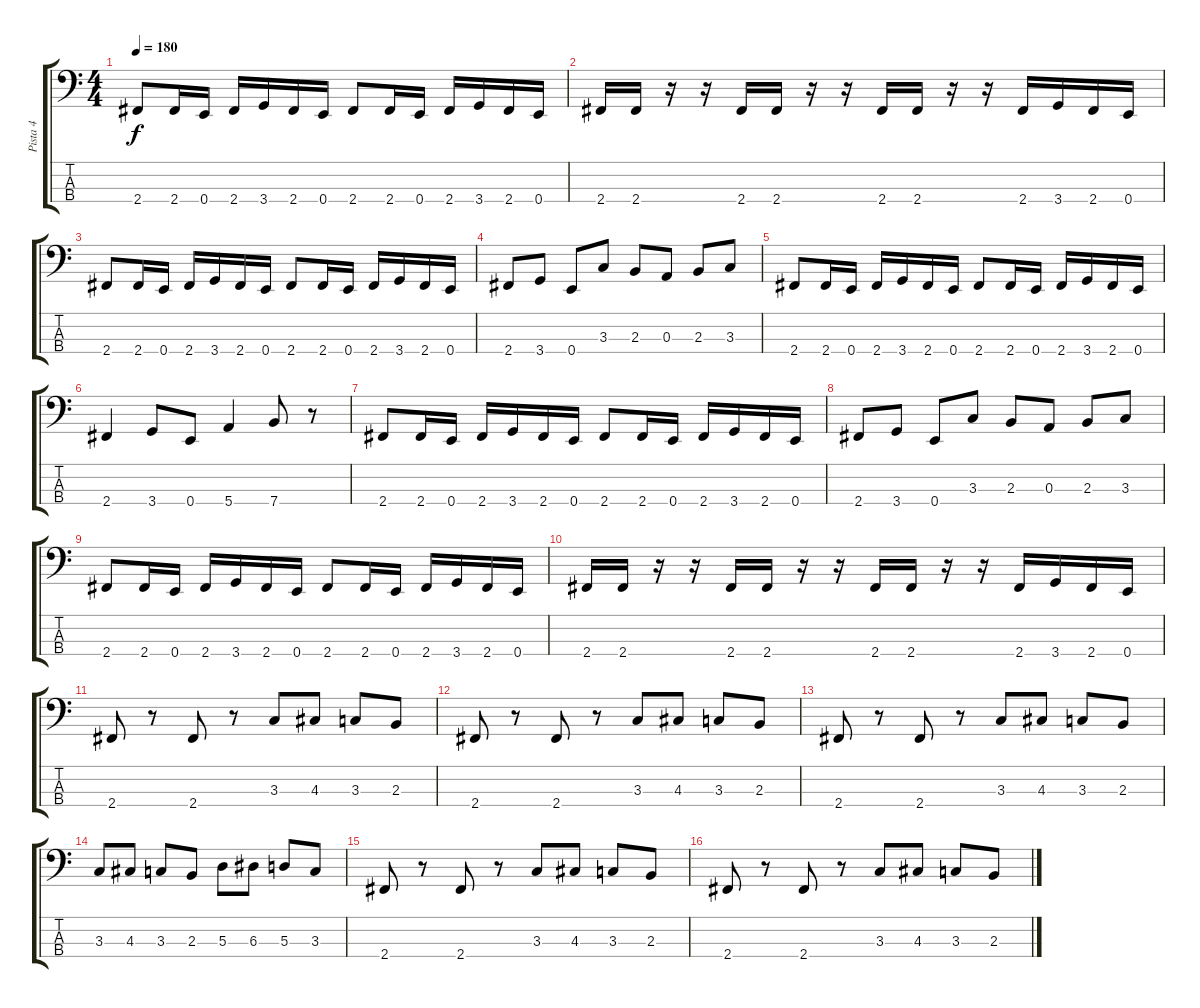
\track ("Pista 4" "Pista 4") {instrument electricbasspick}
\staff {score tabs}
\tuning (G2 D2 A1 E1) {hide}
\ts (4 4)
\tempo 180
\clef f4
\ks c
2.4.8{dy f} 2.4.16 0.4.16 2.4.16 3.4.16 2.4.16 0.4.16 2.4.8 2.4.16 0.4.16 2.4.16 3.4.16 2.4.16 0.4.16 |
2.4.16 2.4.16 r.16 r.16 2.4.16 2.4.16 r.16 r.16 2.4.16 2.4.16 r.16 r.16 2.4.16 3.4.16 2.4.16 0.4.16 |
2.4.8 2.4.16 0.4.16 2.4.16 3.4.16 2.4.16 0.4.16 2.4.8 2.4.16 0.4.16 2.4.16 3.4.16 2.4.16 0.4.16 |
2.4.8 3.4.8 0.4.8 3.3.8 2.3.8 0.3.8 2.3.8 3.3.8 |
2.4.8 2.4.16 0.4.16 2.4.16 3.4.16 2.4.16 0.4.16 2.4.8 2.4.16 0.4.16 2.4.16 3.4.16 2.4.16 0.4.16 |
2.4.4 3.4.8 0.4.8 5.4.4 7.4.8 r.8 |
2.4.8 2.4.16 0.4.16 2.4.16 3.4.16 2.4.16 0.4.16 2.4.8 2.4.16 0.4.16 2.4.16 3.4.16 2.4.16 0.4.16 |
2.4.8 3.4.8 0.4.8 3.3.8 2.3.8 0.3.8 2.3.8 3.3.8 |
2.4.8 2.4.16 0.4.16 2.4.16 3.4.16 2.4.16 0.4.16 2.4.8 2.4.16 0.4.16 2.4.16 3.4.16 2.4.16 0.4.16 |
2.4.16 2.4.16 r.16 r.16 2.4.16 2.4.16 r.16 r.16 2.4.16 2.4.16 r.16 r.16 2.4.16 3.4.16 2.4.16 0.4.16 |
2.4.8 r.8 2.4.8 r.8 3.3.8 4.3.8 3.3.8 2.3.8 |
2.4.8 r.8 2.4.8 r.8 3.3.8 4.3.8 3.3.8 2.3.8 |
2.4.8 r.8 2.4.8 r.8 3.3.8 4.3.8 3.3.8 2.3.8 |
3.3.8 4.3.8 3.3.8 2.3.8 5.3.8 6.3.8 5.3.8 3.3.8 |
2.4.8 r.8 2.4.8 r.8 3.3.8 4.3.8 3.3.8 2.3.8 |
2.4.8 r.8 2.4.8 r.8 3.3.8 4.3.8 3.3.8 2.3.8
